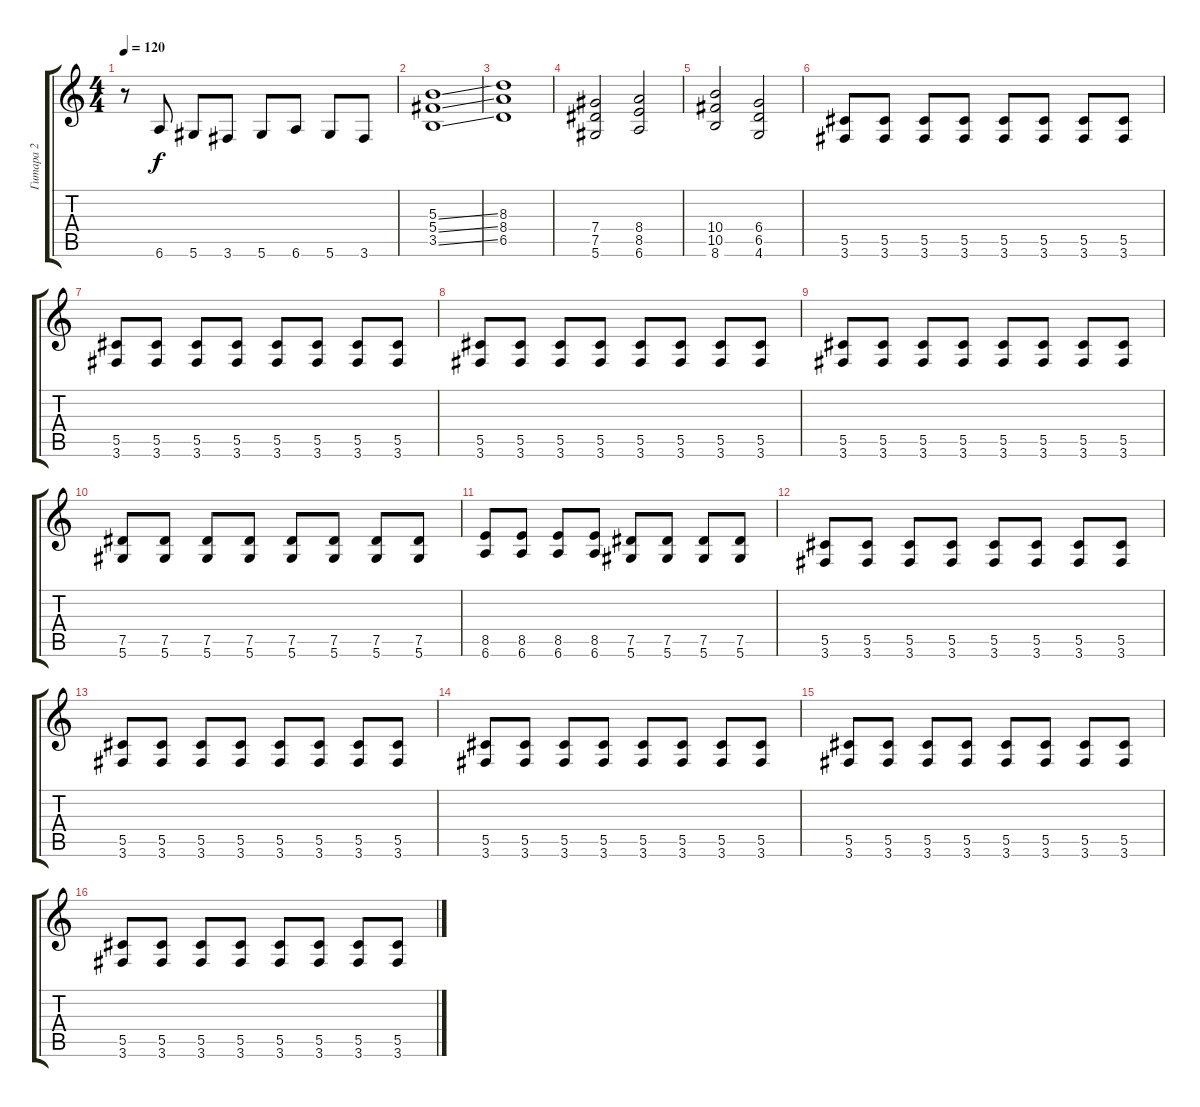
\track ("Гитара 2" "Гитара 2") {instrument overdrivenguitar}
\staff {score tabs}
\tuning (Eb4 Bb3 Gb3 Db3 Ab2 Eb2) {hide}
\ts (4 4)
\tempo 120
\clef g2
\ks c
r.8{dy f} 6.6.8 5.6.8 3.6.8 5.6.8 6.6.8 5.6.8 3.6.8 |
(5.3{ss} 5.4{ss} 3.5{ss}).1 |
(8.3 8.4 6.5).1 |
(7.4 7.5 5.6).2 (8.4 8.5 6.6).2 |
(10.4 10.5 8.6).2 (6.4 6.5 4.6).2 |
(5.5 3.6).8 (5.5 3.6).8 (5.5 3.6).8 (5.5 3.6).8 (5.5 3.6).8 (5.5 3.6).8 (5.5 3.6).8 (5.5 3.6).8 |
(5.5 3.6).8 (5.5 3.6).8 (5.5 3.6).8 (5.5 3.6).8 (5.5 3.6).8 (5.5 3.6).8 (5.5 3.6).8 (5.5 3.6).8 |
(5.5 3.6).8 (5.5 3.6).8 (5.5 3.6).8 (5.5 3.6).8 (5.5 3.6).8 (5.5 3.6).8 (5.5 3.6).8 (5.5 3.6).8 |
(5.5 3.6).8 (5.5 3.6).8 (5.5 3.6).8 (5.5 3.6).8 (5.5 3.6).8 (5.5 3.6).8 (5.5 3.6).8 (5.5 3.6).8 |
(7.5 5.6).8 (7.5 5.6).8 (7.5 5.6).8 (7.5 5.6).8 (7.5 5.6).8 (7.5 5.6).8 (7.5 5.6).8 (7.5 5.6).8 |
(8.5 6.6).8 (8.5 6.6).8 (8.5 6.6).8 (8.5 6.6).8 (7.5 5.6).8 (7.5 5.6).8 (7.5 5.6).8 (7.5 5.6).8 |
(5.5 3.6).8 (5.5 3.6).8 (5.5 3.6).8 (5.5 3.6).8 (5.5 3.6).8 (5.5 3.6).8 (5.5 3.6).8 (5.5 3.6).8 |
(5.5 3.6).8 (5.5 3.6).8 (5.5 3.6).8 (5.5 3.6).8 (5.5 3.6).8 (5.5 3.6).8 (5.5 3.6).8 (5.5 3.6).8 |
(5.5 3.6).8 (5.5 3.6).8 (5.5 3.6).8 (5.5 3.6).8 (5.5 3.6).8 (5.5 3.6).8 (5.5 3.6).8 (5.5 3.6).8 |
(5.5 3.6).8 (5.5 3.6).8 (5.5 3.6).8 (5.5 3.6).8 (5.5 3.6).8 (5.5 3.6).8 (5.5 3.6).8 (5.5 3.6).8 |
(5.5 3.6).8 (5.5 3.6).8 (5.5 3.6).8 (5.5 3.6).8 (5.5 3.6).8 (5.5 3.6).8 (5.5 3.6).8 (5.5 3.6).8
